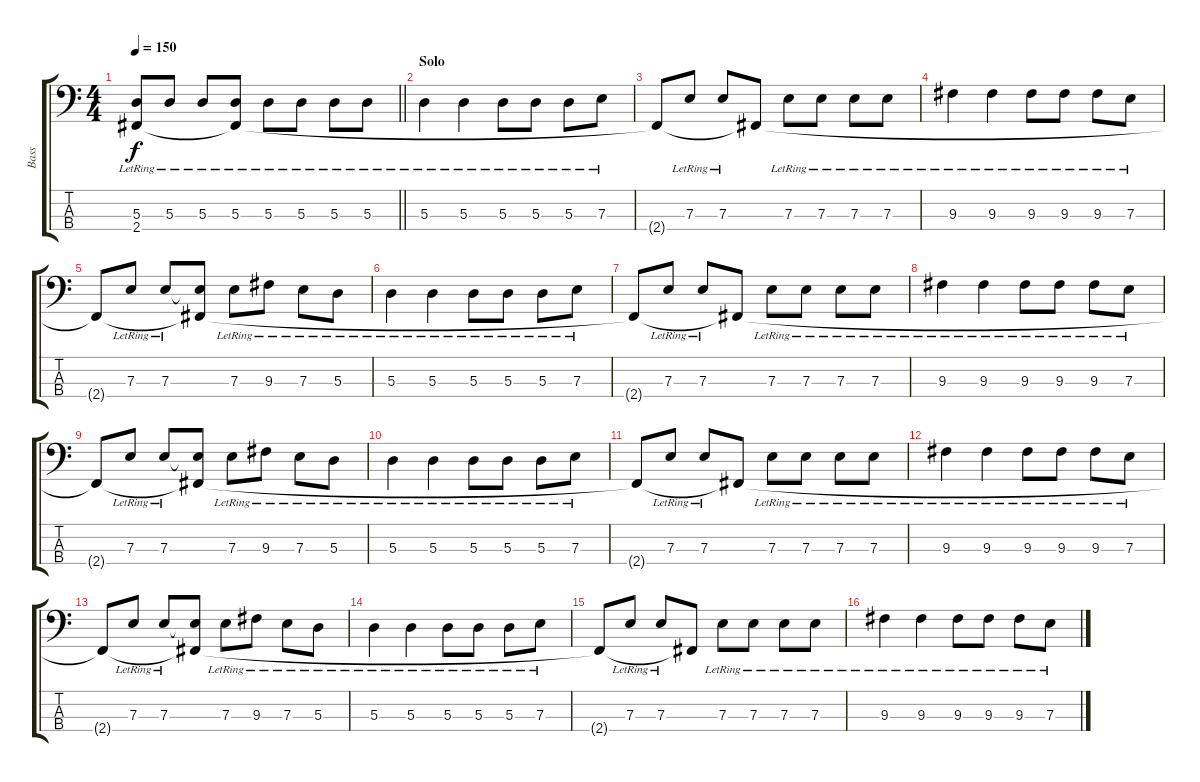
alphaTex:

\track ("Bass" "Bass") {instrument electricbassfinger}
\staff {score tabs}
\tuning (G2 D2 A1 E1) {hide}
\ts (4 4)
\tempo 150
\clef f4
\barLineRight lightlight
\ks c
(5.3{lr} 2.4{t}).8{dy f} 5.3{lr}.8 5.3{lr}.8 (5.3{lr} 2.4{t}).8 5.3{lr}.8 5.3{lr}.8 5.3{lr}.8 5.3{lr}.8 |
\section ("" "Solo")
5.3{lr}.4 5.3{lr}.4 5.3{lr}.8 5.3{lr}.8 5.3{lr}.8 7.3{lr}.8 |
2.4{t}.8 7.3{lr}.8 7.3{lr}.8 2.4{t}.8 7.3{lr}.8 7.3{lr}.8 7.3{lr}.8 7.3{lr}.8 |
9.3{lr}.4 9.3{lr}.4 9.3{lr}.8 9.3{lr}.8 9.3{lr}.8 7.3{lr}.8 |
2.4{t}.8 7.3{lr}.8 7.3{lr}.8 (7.3{t} 2.4{t}).8 7.3{lr}.8 9.3{lr}.8 7.3{lr}.8 5.3{lr}.8 |
5.3{lr}.4 5.3{lr}.4 5.3{lr}.8 5.3{lr}.8 5.3{lr}.8 7.3{lr}.8 |
2.4{t}.8 7.3{lr}.8 7.3{lr}.8 2.4{t}.8 7.3{lr}.8 7.3{lr}.8 7.3{lr}.8 7.3{lr}.8 |
9.3{lr}.4 9.3{lr}.4 9.3{lr}.8 9.3{lr}.8 9.3{lr}.8 7.3{lr}.8 |
2.4{t}.8 7.3{lr}.8 7.3{lr}.8 (7.3{t} 2.4{t}).8 7.3{lr}.8 9.3{lr}.8 7.3{lr}.8 5.3{lr}.8 |
5.3{lr}.4 5.3{lr}.4 5.3{lr}.8 5.3{lr}.8 5.3{lr}.8 7.3{lr}.8 |
2.4{t}.8 7.3{lr}.8 7.3{lr}.8 2.4{t}.8 7.3{lr}.8 7.3{lr}.8 7.3{lr}.8 7.3{lr}.8 |
9.3{lr}.4 9.3{lr}.4 9.3{lr}.8 9.3{lr}.8 9.3{lr}.8 7.3{lr}.8 |
2.4{t}.8 7.3{lr}.8 7.3{lr}.8 (7.3{t} 2.4{t}).8 7.3{lr}.8 9.3{lr}.8 7.3{lr}.8 5.3{lr}.8 |
5.3{lr}.4 5.3{lr}.4 5.3{lr}.8 5.3{lr}.8 5.3{lr}.8 7.3{lr}.8 |
2.4{t}.8 7.3{lr}.8 7.3{lr}.8 2.4{t}.8 7.3{lr}.8 7.3{lr}.8 7.3{lr}.8 7.3{lr}.8 |
9.3{lr}.4 9.3{lr}.4 9.3{lr}.8 9.3{lr}.8 9.3{lr}.8 7.3{lr}.8
